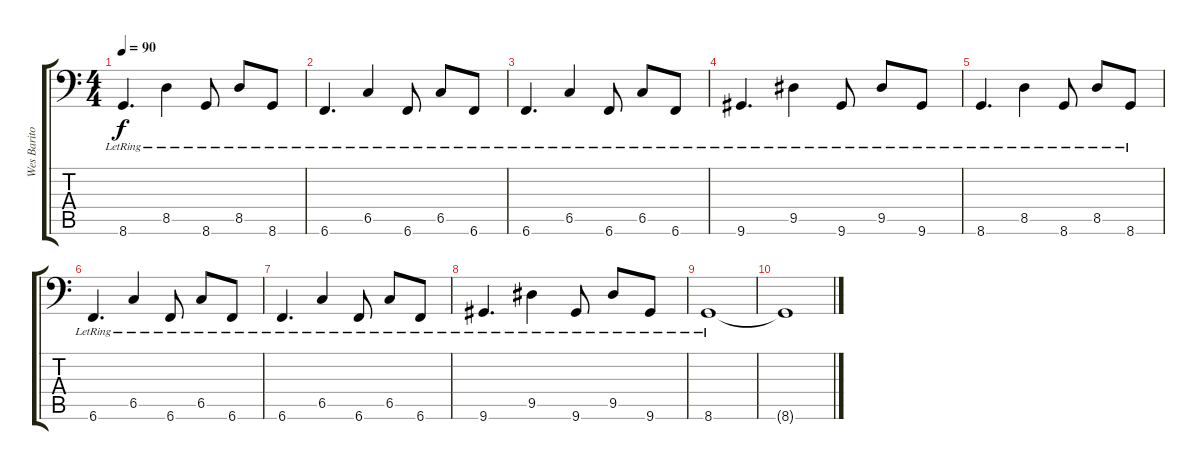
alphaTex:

\track ("Wes Baritone" "Wes Barito") {instrument acousticguitarnylon}
\staff {score tabs}
\tuning (C3 G2 E2 B1 Gb1 B0) {hide}
\ts (4 4)
\tempo 90
\clef f4
\ks c
8.6{lr}.4{d dy f} 8.5{lr}.4 8.6{lr}.8 8.5{lr}.8 8.6{lr}.8 |
6.6{lr}.4{d} 6.5{lr}.4 6.6{lr}.8 6.5{lr}.8 6.6{lr}.8 |
6.6{lr}.4{d} 6.5{lr}.4 6.6{lr}.8 6.5{lr}.8 6.6{lr}.8 |
9.6{lr}.4{d} 9.5{lr}.4 9.6{lr}.8 9.5{lr}.8 9.6{lr}.8 |
8.6{lr}.4{d} 8.5{lr}.4 8.6{lr}.8 8.5{lr}.8 8.6{lr}.8 |
6.6{lr}.4{d} 6.5{lr}.4 6.6{lr}.8 6.5{lr}.8 6.6{lr}.8 |
6.6{lr}.4{d} 6.5{lr}.4 6.6{lr}.8 6.5{lr}.8 6.6{lr}.8 |
9.6{lr}.4{d} 9.5{lr}.4 9.6{lr}.8 9.5{lr}.8 9.6{lr}.8 |
8.6{lr}.1 |
8.6{t}.1
